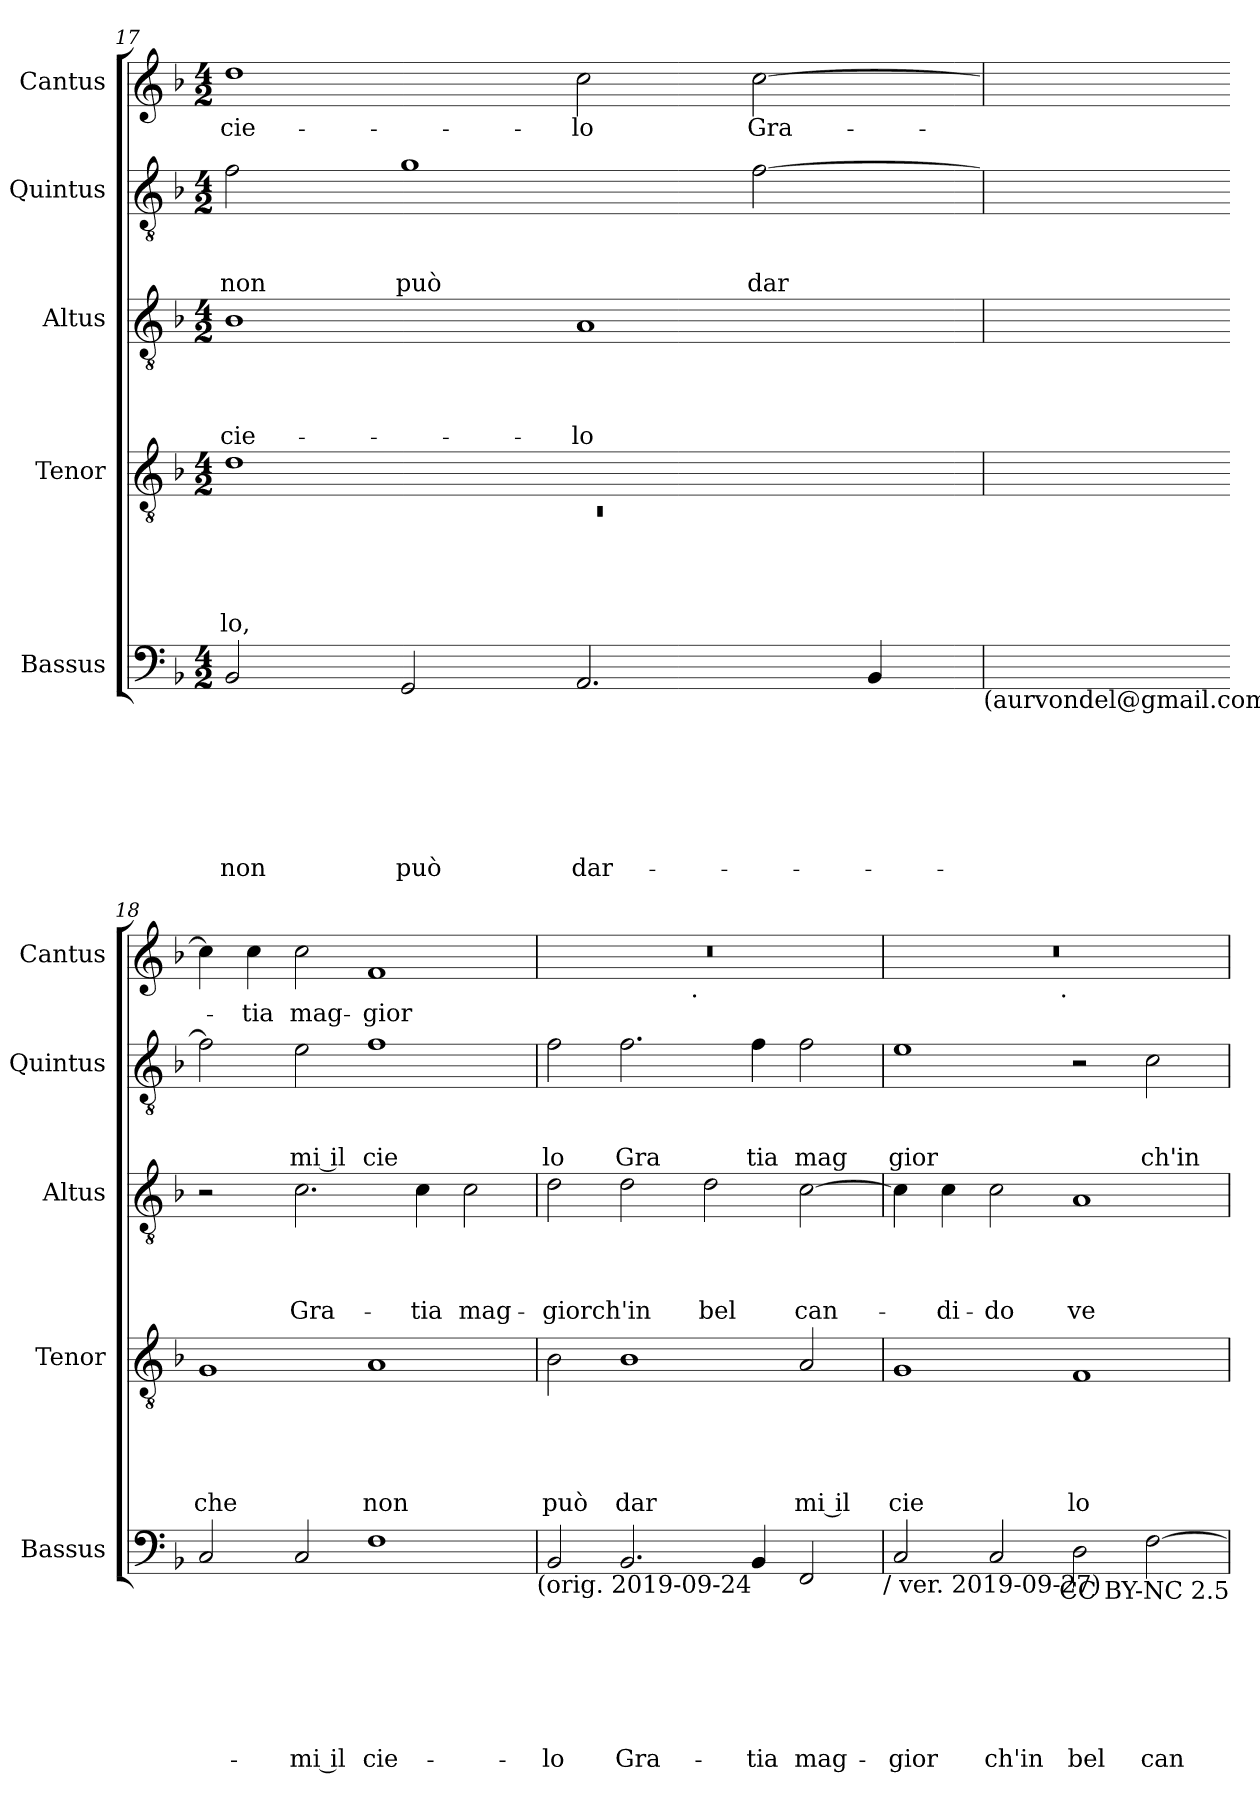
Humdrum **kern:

**kern	**text	**text	**text	**text	**text	**text	**text	**kern	**text	**text	**text	**text	**text	**kern	**text	**text	**text	**text	**kern	**text	**text	**text	**kern	**text
*part5	*part5	*part5	*part5	*part5	*part5	*part5	*part5	*part4	*part4	*part4	*part4	*part4	*part4	*part3	*part3	*part3	*part3	*part3	*part2	*part2	*part2	*part2	*part1	*part1
*staff5	*staff5	*staff5	*staff5	*staff5	*staff5	*staff5	*staff5	*staff4	*staff4	*staff4	*staff4	*staff4	*staff4	*staff3	*staff3	*staff3	*staff3	*staff3	*staff2	*staff2	*staff2	*staff2	*staff1	*staff1
*I"Bassus	*	*	*	*	*	*	*	*I"Tenor	*	*	*	*	*	*I"Altus	*	*	*	*	*I"Quintus	*	*	*	*I"Cantus	*
*I'Bassus	*	*	*	*	*	*	*	*I'Tenor	*	*	*	*	*	*I'Altus	*	*	*	*	*I'Quintus	*	*	*	*I'Cantus	*
*clefF4	*	*	*	*	*	*	*	*clefGv2	*	*	*	*	*	*clefGv2	*	*	*	*	*clefGv2	*	*	*	*clefG2	*
*k[b-]	*	*	*	*	*	*	*	*k[b-]	*	*	*	*	*	*k[b-]	*	*	*	*	*k[b-]	*	*	*	*k[b-]	*
*F:	*	*	*	*	*	*	*	*F:	*	*	*	*	*	*F:	*	*	*	*	*F:	*	*	*	*F:	*
*M4/2	*	*	*	*	*	*	*	*M4/2	*	*	*	*	*	*M4/2	*	*	*	*	*M4/2	*	*	*	*M4/2	*
=17	=17	=17	=17	=17	=17	=17	=17	=17	=17	=17	=17	=17	=17	=17	=17	=17	=17	=17	=17	=17	=17	=17	=17	=17
*	*	*	*	*	*	*	*	*^	*	*	*	*	*	*	*	*	*	*	*	*	*	*	*	*
!	!	!	!	!	!	!	!LO:LY:b	!	!LO:N:vis=1	!	!	!	!	!LO:LY:b	!	!	!	!	!LO:LY:b	!	!	!	!LO:LY:b	!	!LO:LY:b
2BB-/	.	.	.	.	.	.	non	1d	0rC	.	.	.	.	lo,	1B-	.	.	.	cie-	2f\	.	.	non	1dd	cie-
!	!	!	!	!	!	!	!LO:LY:b	!	!	!	!	!	!	!	!	!	!	!	!	!	!	!	!LO:LY:b	!	!
2GG/	.	.	.	.	.	.	può	.	.	.	.	.	.	.	.	.	.	.	.	1g	.	.	può	.	.
!	!	!	!	!	!	!	!LO:LY:b	!	!	!	!	!	!	!	!	!	!	!	!LO:LY:b	!	!	!	!	!	!LO:LY:b
2.AA/	.	.	.	.	.	.	dar-	1ryy	.	.	.	.	.	.	1A	.	.	.	-lo	.	.	.	.	2cc\	-lo
!	!	!	!	!	!	!	!	!	!	!	!	!	!	!	!	!	!	!	!	!	!	!	!LO:LY:b	!	!LO:LY:b
.	.	.	.	.	.	.	.	.	.	.	.	.	.	.	.	.	.	.	.	[>2f\	.	.	dar	[>2cc\	Gra-
4BB-/	.	.	.	.	.	.	.	.	.	.	.	.	.	.	.	.	.	.	.	.	.	.	.	.	.
*	*	*	*	*	*	*	*	*v	*v	*	*	*	*	*	*	*	*	*	*	*	*	*	*	*	*
!LO:TX:b:t=(aurvondel@gmail.com)	!	!	!	!	!	!	!	!	!	!	!	!	!	!	!	!	!	!	!	!	!	!	!	!
=18	=18	=18	=18	=18	=18	=18	=18	=18	=18	=18	=18	=18	=18	=18	=18	=18	=18	=18	=18	=18	=18	=18	=18	=18
!	!	!	!	!	!	!	!	!	!	!	!	!	!LO:LY:b	!	!	!	!	!	!	!	!	!	!	!
2C/	.	.	.	.	.	.	.	1G	.	.	.	.	che	2r	.	.	.	.	2f\]	.	.	.	4cc\]	.
!	!	!	!	!	!	!	!	!	!	!	!	!	!	!	!	!	!	!	!	!	!	!	!	!LO:LY:b
.	.	.	.	.	.	.	.	.	.	.	.	.	.	.	.	.	.	.	.	.	.	.	4cc\	-tia
!	!	!	!	!	!	!	!LO:LY:b:rj	!	!	!	!	!	!	!	!	!	!	!LO:LY:b	!	!	!	!LO:LY:b:rj	!	!LO:LY:b
2C/	.	.	.	.	.	.	-mi il	.	.	.	.	.	.	2.c\	.	.	.	Gra-	2e\	.	.	mi il	2cc\	mag-
!	!	!	!	!	!	!	!LO:LY:b	!	!	!	!	!	!LO:LY:b	!	!	!	!	!	!	!	!	!LO:LY:b	!	!LO:LY:b
1F	.	.	.	.	.	.	cie-	1A	.	.	.	.	non	.	.	.	.	.	1f	.	.	cie	1f	-gior
!	!	!	!	!	!	!	!	!	!	!	!	!	!	!	!	!	!	!LO:LY:b	!	!	!	!	!	!
.	.	.	.	.	.	.	.	.	.	.	.	.	.	4c\	.	.	.	-tia	.	.	.	.	.	.
!	!	!	!	!	!	!	!	!	!	!	!	!	!	!	!	!	!	!LO:LY:b	!	!	!	!	!	!
.	.	.	.	.	.	.	.	.	.	.	.	.	.	2c\	.	.	.	mag-	.	.	.	.	.	.
!LO:TX:b:t=(orig. 2019-09-24	!	!	!	!	!	!	!	!	!	!	!	!	!	!	!	!	!	!	!	!	!	!	!	!
=19	=19	=19	=19	=19	=19	=19	=19	=19	=19	=19	=19	=19	=19	=19	=19	=19	=19	=19	=19	=19	=19	=19	=19	=19
!	!	!	!	!	!	!	!LO:LY:b	!	!	!	!	!	!LO:LY:b	!	!	!	!	!LO:LY:b	!	!	!	!LO:LY:b	!	!
*	*	*	*	*	*	*	*	*	*	*	*	*	*	*	*	*	*	*	*	*	*	*	*^	*
2BB-/	.	.	.	.	.	.	-lo	2B-\	.	.	.	.	può	2d\	.	.	.	-giorch'in	2f\	.	.	lo	0r	2ryy	.
!	!	!	!	!	!	!	!LO:LY:b	!	!	!	!	!	!LO:LY:b	!	!	!	!	!	!	!	!	!LO:LY:b	!	!	!
2.BB-/	.	.	.	.	.	.	Gra-	1B-	.	.	.	.	dar	2d\	.	.	.	.	2.f\	.	.	Gra	.	4...ryy	.
!	!	!	!	!	!	!	!	!	!	!	!	!	!	!	!	!	!	!	!	!	!	!	!	!LO:TX:b:t=.	!
.	.	.	.	.	.	.	.	.	.	.	.	.	.	.	.	.	.	.	.	.	.	.	.	1ryy	.
!	!	!	!	!	!	!	!	!	!	!	!	!	!	!	!	!	!	!LO:LY:b	!	!	!	!	!	!	!
.	.	.	.	.	.	.	.	.	.	.	.	.	.	2d\	.	.	.	bel	.	.	.	.	.	.	.
!	!	!	!	!	!	!	!LO:LY:b	!	!	!	!	!	!	!	!	!	!	!	!	!	!	!LO:LY:b	!	!	!
4BB-/	.	.	.	.	.	.	-tia	.	.	.	.	.	.	.	.	.	.	.	4f\	.	.	tia	.	.	.
!	!	!	!	!	!	!	!LO:LY:b	!	!	!	!	!	!LO:LY:b:rj	!	!	!	!	!LO:LY:b	!	!	!	!LO:LY:b	!	!	!
2FF/	.	.	.	.	.	.	mag-	2A/	.	.	.	.	mi il	[>2c\	.	.	.	can-	2f\	.	.	mag	.	.	.
.	.	.	.	.	.	.	.	.	.	.	.	.	.	.	.	.	.	.	.	.	.	.	.	32ryy	.
!LO:TX:b:t=/ ver. 2019-09-27)	!	!	!	!	!	!	!	!	!	!	!	!	!	!	!	!	!	!	!	!	!	!	!	!	!
=20	=20	=20	=20	=20	=20	=20	=20	=20	=20	=20	=20	=20	=20	=20	=20	=20	=20	=20	=20	=20	=20	=20	=20	=20	=20
!	!	!	!	!	!	!	!LO:LY:b	!	!	!	!	!	!LO:LY:b	!	!	!	!	!	!	!	!	!LO:LY:b	!	!	!
2C/	.	.	.	.	.	.	-gior	1G	.	.	.	.	cie	4c\]	.	.	.	.	1e	.	.	gior	0r	2ryy	.
!	!	!	!	!	!	!	!	!	!	!	!	!	!	!	!	!	!	!LO:LY:b	!	!	!	!	!	!	!
.	.	.	.	.	.	.	.	.	.	.	.	.	.	4c\	.	.	.	-di-	.	.	.	.	.	.	.
!	!	!	!	!	!	!	!LO:LY:b	!	!	!	!	!	!	!	!	!	!	!LO:LY:b	!	!	!	!	!	!	!
2C/	.	.	.	.	.	.	ch'in	.	.	.	.	.	.	2c\	.	.	.	-do	.	.	.	.	.	4...ryy	.
!	!	!	!	!	!	!	!	!	!	!	!	!	!	!	!	!	!	!	!	!	!	!	!	!LO:TX:b:t=.	!
.	.	.	.	.	.	.	.	.	.	.	.	.	.	.	.	.	.	.	.	.	.	.	.	1ryy	.
!	!	!	!	!	!	!	!LO:LY:b	!	!	!	!	!	!LO:LY:b	!	!	!	!	!LO:LY:b	!	!	!	!	!	!	!
2D\	.	.	.	.	.	.	bel	1F	.	.	.	.	lo	1A	.	.	.	ve-	2r	.	.	.	.	.	.
!	!	!	!	!	!	!	!LO:LY:b	!	!	!	!	!	!	!	!	!	!	!	!	!	!	!LO:LY:b	!	!	!
[>2F\	.	.	.	.	.	.	can-	.	.	.	.	.	.	.	.	.	.	.	2c\	.	.	ch'in	.	.	.
.	.	.	.	.	.	.	.	.	.	.	.	.	.	.	.	.	.	.	.	.	.	.	.	32ryy	.
!LO:TX:b:t=CC BY-NC 2.5	!	!	!	!	!	!	!	!	!	!	!	!	!	!	!	!	!	!	!	!	!	!	!	!	!
*	*	*	*	*	*	*	*	*	*	*	*	*	*	*	*	*	*	*	*	*	*	*	*v	*v	*
=	=	=	=	=	=	=	=	=	=	=	=	=	=	=	=	=	=	=	=	=	=	=	=	=
*-	*-	*-	*-	*-	*-	*-	*-	*-	*-	*-	*-	*-	*-	*-	*-	*-	*-	*-	*-	*-	*-	*-	*-	*-
